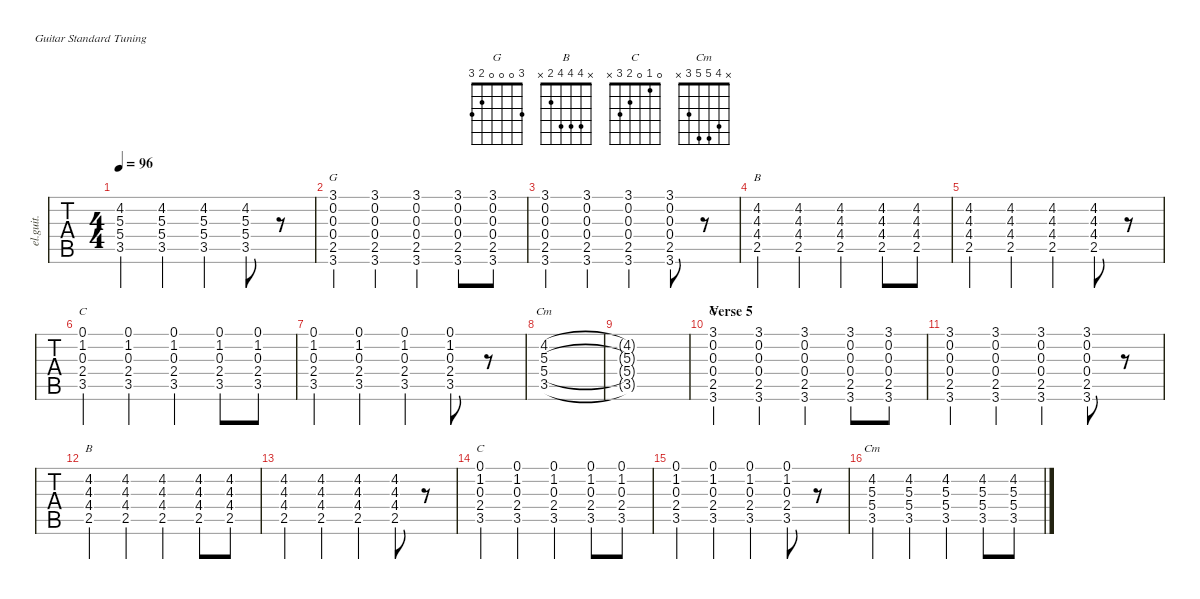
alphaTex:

\defaultSystemsLayout 4
\hideDynamics
\bracketExtendMode nobrackets
\track ("Guitar L1" "el.guit.") {instrument electricguitarclean}
\staff {tabs}
\tuning (E4 B3 G3 D3 A2 E2)
\chord ("G" 3 0 0 0 2 3) {showfingering false}
\chord ("B" x 4 4 4 2 x) {showfingering false}
\chord ("C" 0 1 0 2 3 x) {showfingering false}
\chord ("Cm" x 4 5 5 3 x) {showfingering false}
\ts (4 4)
\tempo 96
\clef g2
\ks g
(3.5{acc forcenatural} 5.4{acc forcenatural} 5.3{acc forcenatural} 4.2{acc b}).4{dy mf} (3.5{acc forcenatural} 5.4{acc forcenatural} 5.3{acc forcenatural} 4.2{acc b}).4 (3.5{acc forcenatural} 5.4{acc forcenatural} 5.3{acc forcenatural} 4.2{acc b}).4 (3.5{acc forcenatural} 5.4{acc forcenatural} 5.3{acc forcenatural} 4.2{acc b}).8 r.8 |
(3.6{acc forcenatural} 2.5{acc forcenatural} 0.4{acc forcenatural} 0.3{acc forcenatural} 0.2{acc forcenatural} 3.1{acc forcenatural}).4{ch "G"} (3.6{acc forcenatural} 2.5{acc forcenatural} 0.4{acc forcenatural} 0.3{acc forcenatural} 0.2{acc forcenatural} 3.1{acc forcenatural}).4 (3.6{acc forcenatural} 2.5{acc forcenatural} 0.4{acc forcenatural} 0.3{acc forcenatural} 0.2{acc forcenatural} 3.1{acc forcenatural}).4 (3.6{acc forcenatural} 2.5{acc forcenatural} 0.4{acc forcenatural} 0.3{acc forcenatural} 0.2{acc forcenatural} 3.1{acc forcenatural}).8 (3.6{acc forcenatural} 2.5{acc forcenatural} 0.4{acc forcenatural} 0.3{acc forcenatural} 0.2{acc forcenatural} 3.1{acc forcenatural}).8 |
(3.6{acc forcenatural} 2.5{acc forcenatural} 0.4{acc forcenatural} 0.3{acc forcenatural} 0.2{acc forcenatural} 3.1{acc forcenatural}).4 (3.6{acc forcenatural} 2.5{acc forcenatural} 0.4{acc forcenatural} 0.3{acc forcenatural} 0.2{acc forcenatural} 3.1{acc forcenatural}).4 (3.6{acc forcenatural} 2.5{acc forcenatural} 0.4{acc forcenatural} 0.3{acc forcenatural} 0.2{acc forcenatural} 3.1{acc forcenatural}).4 (3.6{acc forcenatural} 2.5{acc forcenatural} 0.4{acc forcenatural} 0.3{acc forcenatural} 0.2{acc forcenatural} 3.1{acc forcenatural}).8 r.8 |
(2.5{acc forcenatural} 4.4{acc #} 4.3{acc forcenatural} 4.2{acc #}).4{ch "B"} (2.5{acc forcenatural} 4.4{acc #} 4.3{acc forcenatural} 4.2{acc #}).4 (2.5{acc forcenatural} 4.4{acc #} 4.3{acc forcenatural} 4.2{acc #}).4 (2.5{acc forcenatural} 4.4{acc #} 4.3{acc forcenatural} 4.2{acc #}).8 (2.5{acc forcenatural} 4.4{acc #} 4.3{acc forcenatural} 4.2{acc #}).8 |
(2.5{acc forcenatural} 4.4{acc #} 4.3{acc forcenatural} 4.2{acc #}).4 (2.5{acc forcenatural} 4.4{acc #} 4.3{acc forcenatural} 4.2{acc #}).4 (2.5{acc forcenatural} 4.4{acc #} 4.3{acc forcenatural} 4.2{acc #}).4 (2.5{acc forcenatural} 4.4{acc #} 4.3{acc forcenatural} 4.2{acc #}).8 r.8 |
(3.5{acc forcenatural} 2.4{acc forcenatural} 0.3{acc forcenatural} 1.2{acc forcenatural} 0.1{acc forcenatural}).4{ch "C"} (3.5{acc forcenatural} 2.4{acc forcenatural} 0.3{acc forcenatural} 1.2{acc forcenatural} 0.1{acc forcenatural}).4 (3.5{acc forcenatural} 2.4{acc forcenatural} 0.3{acc forcenatural} 1.2{acc forcenatural} 0.1{acc forcenatural}).4 (3.5{acc forcenatural} 2.4{acc forcenatural} 0.3{acc forcenatural} 1.2{acc forcenatural} 0.1{acc forcenatural}).8 (3.5{acc forcenatural} 2.4{acc forcenatural} 0.3{acc forcenatural} 1.2{acc forcenatural} 0.1{acc forcenatural}).8 |
(3.5{acc forcenatural} 2.4{acc forcenatural} 0.3{acc forcenatural} 1.2{acc forcenatural} 0.1{acc forcenatural}).4 (3.5{acc forcenatural} 2.4{acc forcenatural} 0.3{acc forcenatural} 1.2{acc forcenatural} 0.1{acc forcenatural}).4 (3.5{acc forcenatural} 2.4{acc forcenatural} 0.3{acc forcenatural} 1.2{acc forcenatural} 0.1{acc forcenatural}).4 (3.5{acc forcenatural} 2.4{acc forcenatural} 0.3{acc forcenatural} 1.2{acc forcenatural} 0.1{acc forcenatural}).8 r.8 |
(3.5{acc forcenatural} 5.4{acc forcenatural} 5.3{acc forcenatural} 4.2{acc b}).1{ch "Cm"} |
(3.5{t acc forcenatural} 5.4{t acc forcenatural} 5.3{t acc forcenatural} 4.2{t acc b}).1 |
\section ("" "Verse 5")
(3.6{acc forcenatural} 2.5{acc forcenatural} 0.4{acc forcenatural} 0.3{acc forcenatural} 0.2{acc forcenatural} 3.1{acc forcenatural}).4{ch "G"} (3.6{acc forcenatural} 2.5{acc forcenatural} 0.4{acc forcenatural} 0.3{acc forcenatural} 0.2{acc forcenatural} 3.1{acc forcenatural}).4 (3.6{acc forcenatural} 2.5{acc forcenatural} 0.4{acc forcenatural} 0.3{acc forcenatural} 0.2{acc forcenatural} 3.1{acc forcenatural}).4 (3.6{acc forcenatural} 2.5{acc forcenatural} 0.4{acc forcenatural} 0.3{acc forcenatural} 0.2{acc forcenatural} 3.1{acc forcenatural}).8 (3.6{acc forcenatural} 2.5{acc forcenatural} 0.4{acc forcenatural} 0.3{acc forcenatural} 0.2{acc forcenatural} 3.1{acc forcenatural}).8 |
(3.6{acc forcenatural} 2.5{acc forcenatural} 0.4{acc forcenatural} 0.3{acc forcenatural} 0.2{acc forcenatural} 3.1{acc forcenatural}).4 (3.6{acc forcenatural} 2.5{acc forcenatural} 0.4{acc forcenatural} 0.3{acc forcenatural} 0.2{acc forcenatural} 3.1{acc forcenatural}).4 (3.6{acc forcenatural} 2.5{acc forcenatural} 0.4{acc forcenatural} 0.3{acc forcenatural} 0.2{acc forcenatural} 3.1{acc forcenatural}).4 (3.6{acc forcenatural} 2.5{acc forcenatural} 0.4{acc forcenatural} 0.3{acc forcenatural} 0.2{acc forcenatural} 3.1{acc forcenatural}).8 r.8 |
(2.5{acc forcenatural} 4.4{acc #} 4.3{acc forcenatural} 4.2{acc #}).4{ch "B"} (2.5{acc forcenatural} 4.4{acc #} 4.3{acc forcenatural} 4.2{acc #}).4 (2.5{acc forcenatural} 4.4{acc #} 4.3{acc forcenatural} 4.2{acc #}).4 (2.5{acc forcenatural} 4.4{acc #} 4.3{acc forcenatural} 4.2{acc #}).8 (2.5{acc forcenatural} 4.4{acc #} 4.3{acc forcenatural} 4.2{acc #}).8 |
(2.5{acc forcenatural} 4.4{acc #} 4.3{acc forcenatural} 4.2{acc #}).4 (2.5{acc forcenatural} 4.4{acc #} 4.3{acc forcenatural} 4.2{acc #}).4 (2.5{acc forcenatural} 4.4{acc #} 4.3{acc forcenatural} 4.2{acc #}).4 (2.5{acc forcenatural} 4.4{acc #} 4.3{acc forcenatural} 4.2{acc #}).8 r.8 |
(3.5{acc forcenatural} 2.4{acc forcenatural} 0.3{acc forcenatural} 1.2{acc forcenatural} 0.1{acc forcenatural}).4{ch "C"} (3.5{acc forcenatural} 2.4{acc forcenatural} 0.3{acc forcenatural} 1.2{acc forcenatural} 0.1{acc forcenatural}).4 (3.5{acc forcenatural} 2.4{acc forcenatural} 0.3{acc forcenatural} 1.2{acc forcenatural} 0.1{acc forcenatural}).4 (3.5{acc forcenatural} 2.4{acc forcenatural} 0.3{acc forcenatural} 1.2{acc forcenatural} 0.1{acc forcenatural}).8 (3.5{acc forcenatural} 2.4{acc forcenatural} 0.3{acc forcenatural} 1.2{acc forcenatural} 0.1{acc forcenatural}).8 |
(3.5{acc forcenatural} 2.4{acc forcenatural} 0.3{acc forcenatural} 1.2{acc forcenatural} 0.1{acc forcenatural}).4 (3.5{acc forcenatural} 2.4{acc forcenatural} 0.3{acc forcenatural} 1.2{acc forcenatural} 0.1{acc forcenatural}).4 (3.5{acc forcenatural} 2.4{acc forcenatural} 0.3{acc forcenatural} 1.2{acc forcenatural} 0.1{acc forcenatural}).4 (3.5{acc forcenatural} 2.4{acc forcenatural} 0.3{acc forcenatural} 1.2{acc forcenatural} 0.1{acc forcenatural}).8 r.8 |
(3.5{acc forcenatural} 5.4{acc forcenatural} 5.3{acc forcenatural} 4.2{acc b}).4{ch "Cm"} (3.5{acc forcenatural} 5.4{acc forcenatural} 5.3{acc forcenatural} 4.2{acc b}).4 (3.5{acc forcenatural} 5.4{acc forcenatural} 5.3{acc forcenatural} 4.2{acc b}).4 (3.5{acc forcenatural} 5.4{acc forcenatural} 5.3{acc forcenatural} 4.2{acc b}).8 (3.5{acc forcenatural} 5.4{acc forcenatural} 5.3{acc forcenatural} 4.2{acc b}).8
